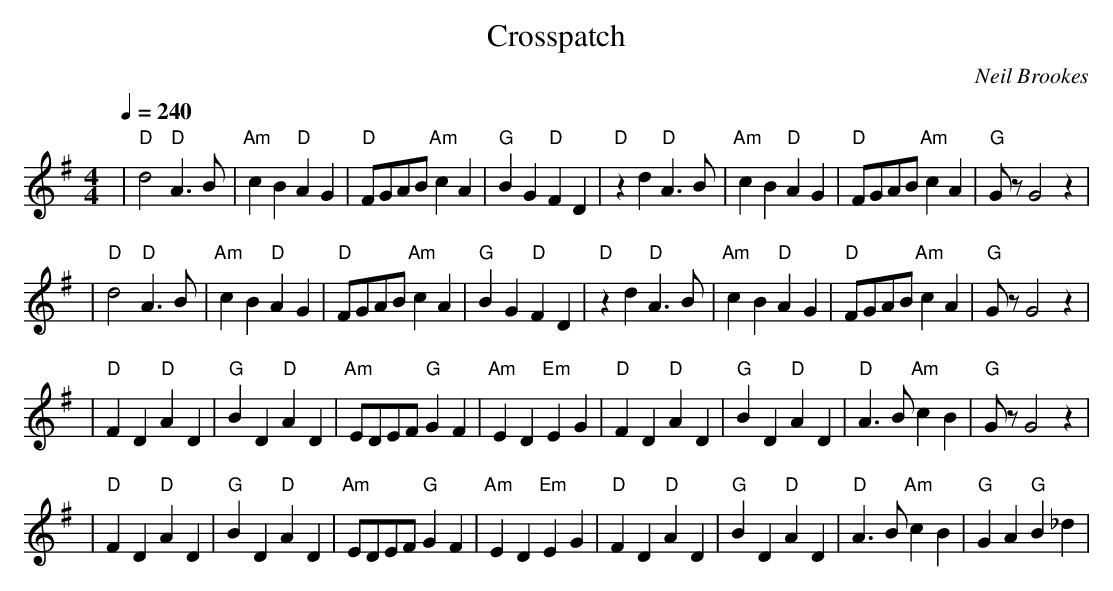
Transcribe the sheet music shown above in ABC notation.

X:1
T:Crosspatch
C:Neil Brookes
M:4/4
L:1/4
Q:1/4=240
K:Dmix
| "D"d2 "D"A>B | "Am"cB"D"AG | "D"F/2G/2A/2B/2 "Am"c A | "G"B G "D"FD | "D"zd "D"A>B | "Am"cB"D"AG | "D"F/2G/2A/2B/2 "Am"c A | "G"G/2z/2 G2z |
| "D"d2 "D"A>B | "Am"cB"D"AG | "D"F/2G/2A/2B/2 "Am"c A | "G"B G "D"FD | "D"zd "D"A>B | "Am"cB"D"AG | "D"F/2G/2A/2B/2 "Am"c A | "G"G/2z/2 G2z |
|"D"FD"D"AD | "G"BD"D"AD | "Am"E/2D/2E/2F/2"G"GF | "Am"ED"Em"EG | "D"FD"D"AD | "G"BD"D"AD | "D"A>B"Am"cB | "G"G/2z/2 G2z |
|"D"FD"D"AD | "G"BD"D"AD | "Am"E/2D/2E/2F/2"G"GF | "Am"ED"Em"EG | "D"FD"D"AD | "G"BD"D"AD | "D"A>B"Am"cB | "G"GA"G"B_d |
